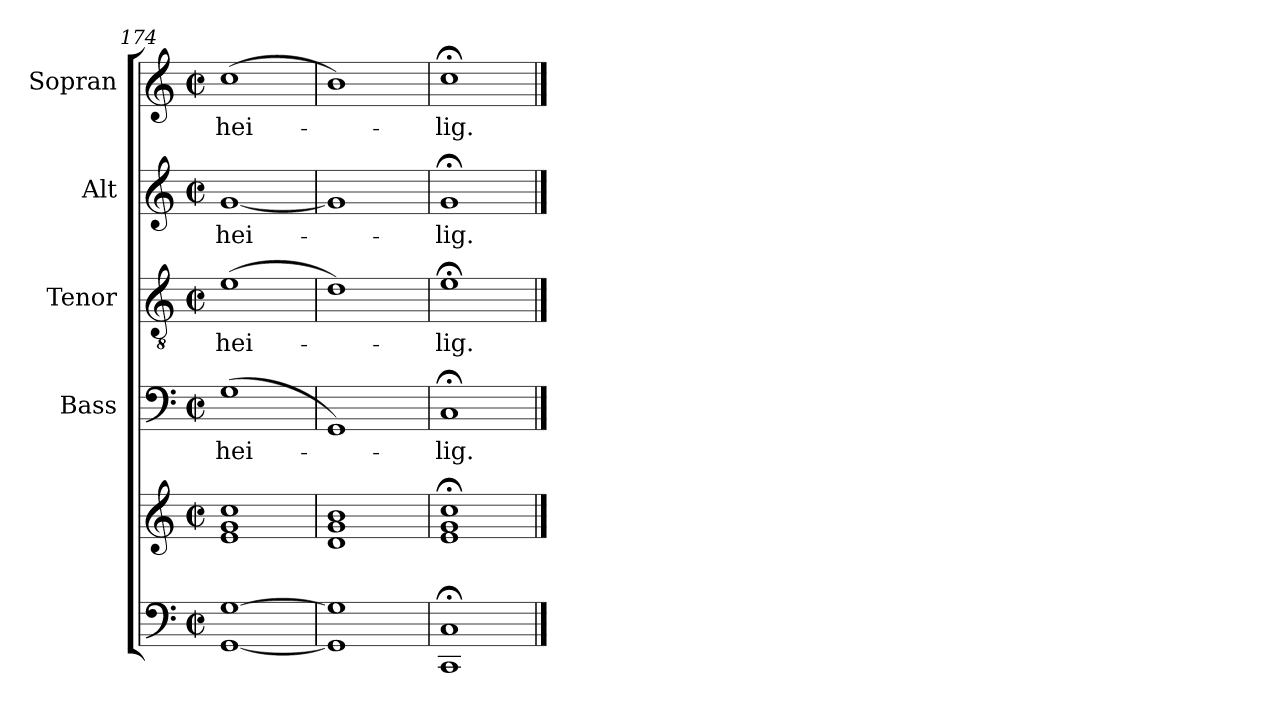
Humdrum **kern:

**kern	**kern	**kern	**text	**kern	**text	**kern	**text	**kern	**text
*part5	*part5	*part4	*part4	*part3	*part3	*part2	*part2	*part1	*part1
*staff6	*staff5	*staff4	*staff4	*staff3	*staff3	*staff2	*staff2	*staff1	*staff1
*	*	*I"Bass	*	*I"Tenor	*	*I"Alt	*	*I"Sopran	*
*	*	*I'B.	*	*I'T.	*	*I'A.	*	*I'S.	*
*clefF4	*clefG2	*clefF4	*	*clefGv2	*	*clefG2	*	*clefG2	*
*k[]	*k[]	*k[]	*	*k[]	*	*k[]	*	*k[]	*
*C:	*C:	*C:	*	*C:	*	*C:	*	*C:	*
*M2/2	*M2/2	*M2/2	*	*M2/2	*	*M2/2	*	*M2/2	*
*met(c|)	*met(c|)	*met(c|)	*	*met(c|)	*	*met(c|)	*	*met(c|)	*
=174	=174	=174	=174	=174	=174	=174	=174	=174	=174
!	!	!	!LO:LY:b	!	!LO:LY:b	!	!LO:LY:b	!	!LO:LY:b
[1GG [1G	1e 1g 1cc	(>1G	hei-	(>1e	hei-	[1g	hei-	(>1cc	hei-
=175	=175	=175	=175	=175	=175	=175	=175	=175	=175
1GG] 1G]	1d 1g 1b	1GG)	.	1d)	.	1g]	.	1b)	.
=176	=176	=176	=176	=176	=176	=176	=176	=176	=176
!	!	!	!LO:LY:b	!	!LO:LY:b	!	!LO:LY:b	!	!LO:LY:b
1CC; 1C;	1e;< 1g;< 1cc;<	1C;<	-lig.	1e;<	-lig.	1g;<	-lig.	1cc;<	-lig.
==	==	==	==	==	==	==	==	==	==
*-	*-	*-	*-	*-	*-	*-	*-	*-	*-
